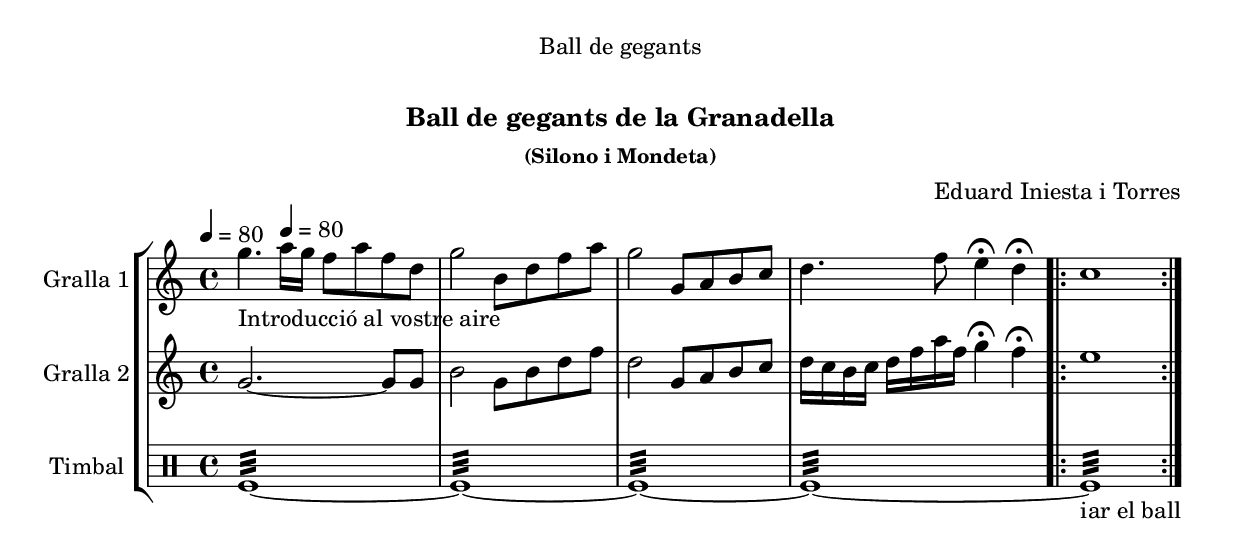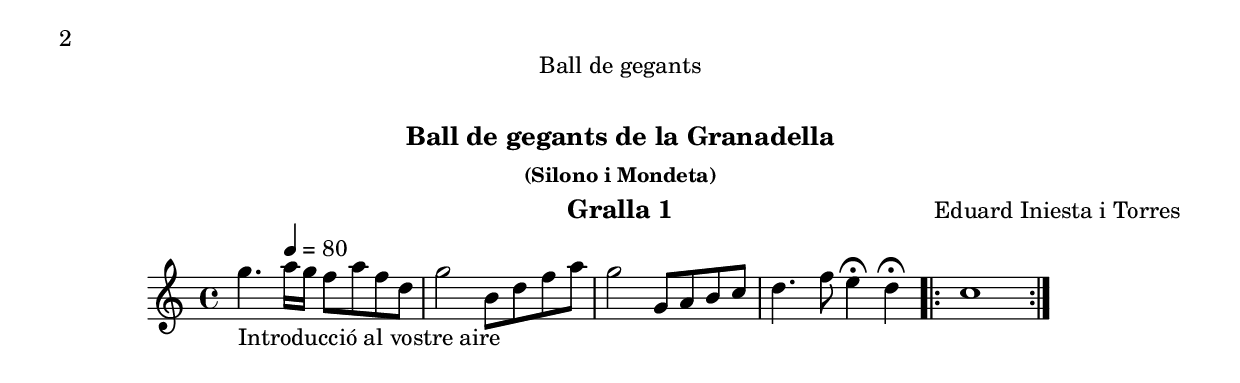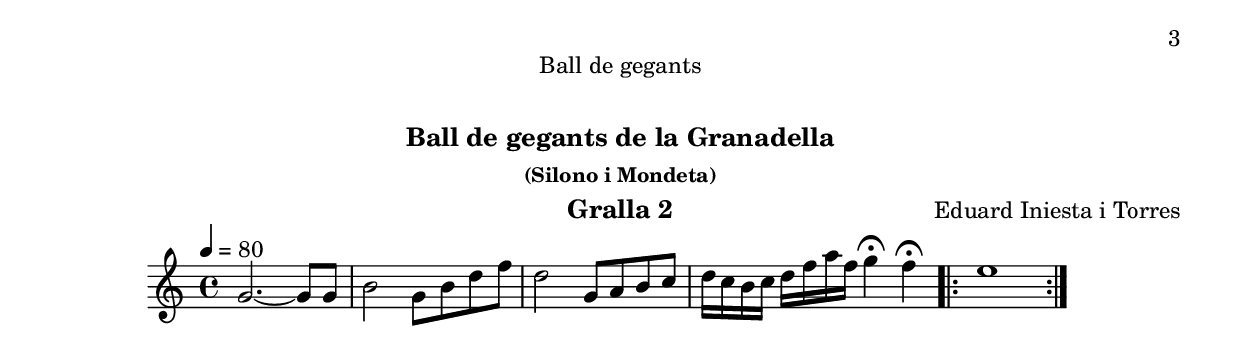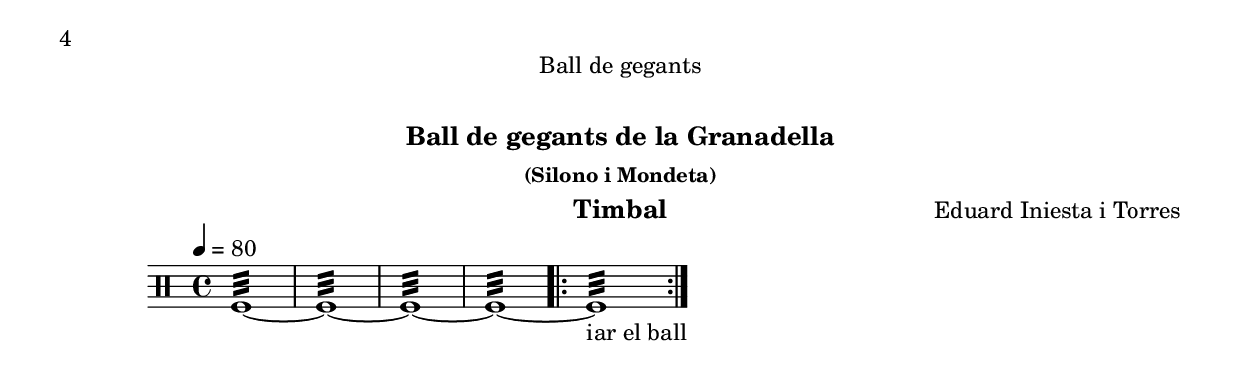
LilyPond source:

\version "2.22.1"

\header {
  dedication="Ball de gegants"
  title="   "
  subtitle="Ball de gegants de la Granadella"
  subsubtitle="(Silono i Mondeta)"
  poet=""
  meter=""
  piece=""
  composer="Eduard Iniesta i Torres"
  arranger=""
  opus=""
  instrument=""
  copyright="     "
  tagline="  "
}

liniaroAa =
\relative g''
{
  \clef treble
  \key c \major
  \time 4/4
  g4. _"Introducció al vostre aire" \tempo 4 = 80 a16 g f8 a f d  |
  g2 b,8 d f a  |
  g2 g,8 a b c  |
  d4. f8 e4\fermata d\fermata  |
  %05
  \repeat volta 2 { c1  | }
}

liniaroAb =
\relative g'
{
  \tempo 4 = 80
  \clef treble
  \key c \major
  \time 4/4
  g2. ~ g8 g  |
  b2 g8 b d f  |
  d2 g,8 a b c  |
  d16 c b c d f a f g4\fermata f\fermata  |
  %05
  \repeat volta 2 { e1  | }
}

liniaroAc =
\drummode
{
  \tempo 4 = 80
  \time 4/4
  tomfl1:32 ~  |
  tomfl1:32 ~  |
  tomfl1:32 ~  |
  tomfl1:32 ~  |
  %05
  \repeat volta 2 { tomfl1:32 _"iar el ball"  | }
}

\bookpart {
  \score {
    \new StaffGroup {
      \override Score.RehearsalMark #'self-alignment-X = #LEFT
      <<
        \new Staff \with {instrumentName = #"Gralla 1" shortInstrumentName = #"G"} \liniaroAa
        \new Staff \with {instrumentName = #"Gralla 2" shortInstrumentName = #"G"} \liniaroAb
        \new DrumStaff \with {instrumentName = #"Timbal" shortInstrumentName = #"T"} \liniaroAc
      >>
    }
    \layout {}
  }
  \score { \unfoldRepeats
    \new StaffGroup {
      \override Score.RehearsalMark #'self-alignment-X = #LEFT
      <<
        \new Staff \with {instrumentName = #"Gralla 1" shortInstrumentName = #"G"} \liniaroAa
        \new Staff \with {instrumentName = #"Gralla 2" shortInstrumentName = #"G"} \liniaroAb
        \new DrumStaff \with {instrumentName = #"Timbal" shortInstrumentName = #"T"} \liniaroAc
      >>
    }
    \midi {
      \set Staff.midiInstrument = "oboe"
      \set DrumStaff.midiInstrument = "drums"
    }
  }
}

\bookpart {
  \header {instrument="Gralla 1"}
  \score {
    \new StaffGroup {
      \override Score.RehearsalMark #'self-alignment-X = #LEFT
      <<
        \new Staff \liniaroAa
      >>
    }
    \layout {}
  }
  \score { \unfoldRepeats
    \new StaffGroup {
      \override Score.RehearsalMark #'self-alignment-X = #LEFT
      <<
        \new Staff \liniaroAa
      >>
    }
    \midi {
      \set Staff.midiInstrument = "oboe"
      \set DrumStaff.midiInstrument = "drums"
    }
  }
}

\bookpart {
  \header {instrument="Gralla 2"}
  \score {
    \new StaffGroup {
      \override Score.RehearsalMark #'self-alignment-X = #LEFT
      <<
        \new Staff \liniaroAb
      >>
    }
    \layout {}
  }
  \score { \unfoldRepeats
    \new StaffGroup {
      \override Score.RehearsalMark #'self-alignment-X = #LEFT
      <<
        \new Staff \liniaroAb
      >>
    }
    \midi {
      \set Staff.midiInstrument = "oboe"
      \set DrumStaff.midiInstrument = "drums"
    }
  }
}

\bookpart {
  \header {instrument="Timbal"}
  \score {
    \new StaffGroup {
      \override Score.RehearsalMark #'self-alignment-X = #LEFT
      <<
        \new DrumStaff \liniaroAc
      >>
    }
    \layout {}
  }
  \score { \unfoldRepeats
    \new StaffGroup {
      \override Score.RehearsalMark #'self-alignment-X = #LEFT
      <<
        \new DrumStaff \liniaroAc
      >>
    }
    \midi {
      \set Staff.midiInstrument = "oboe"
      \set DrumStaff.midiInstrument = "drums"
    }
  }
}

